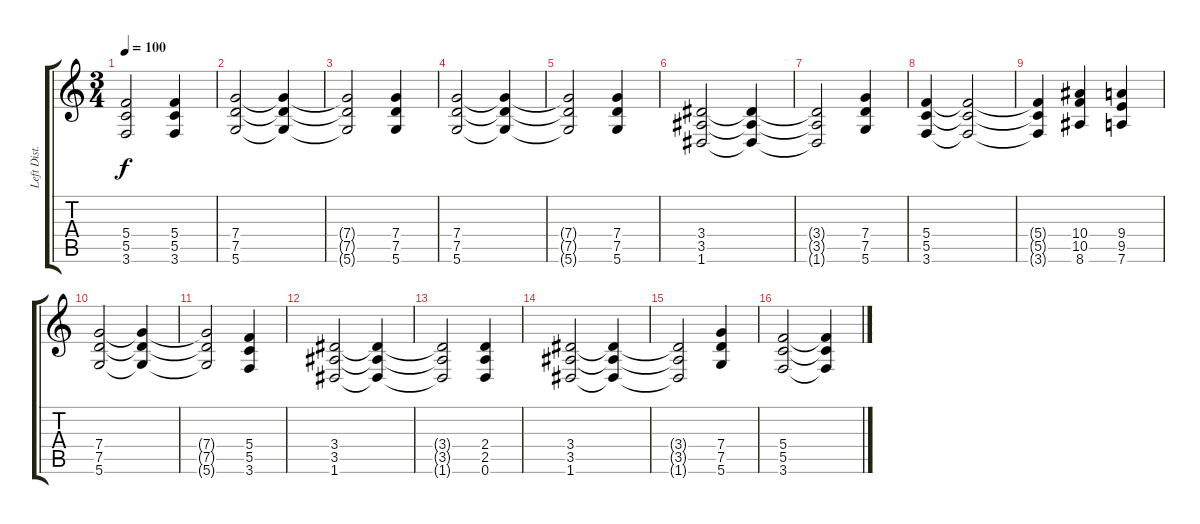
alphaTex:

\track ("Left Dist. Guitar" "Left Dist.") {instrument distortionguitar}
\staff {score tabs}
\tuning (D4 A3 F3 C3 G2 D2) {hide}
\ts (3 4)
\tempo 100
\clef g2
\ks c
(5.4{t} 5.5{t} 3.6{t}).2{dy f} (5.4 5.5 3.6).4 |
(7.4 7.5 5.6).2 (7.4{t} 7.5{t} 5.6{t}).4 |
(7.4{t} 7.5{t} 5.6{t}).2 (7.4 7.5 5.6).4 |
(7.4 7.5 5.6).2 (7.4{t} 7.5{t} 5.6{t}).4 |
(7.4{t} 7.5{t} 5.6{t}).2 (7.4 7.5 5.6).4 |
(3.4 3.5 1.6).2 (3.4{t} 3.5{t} 1.6{t}).4 |
(3.4{t} 3.5{t} 1.6{t}).2 (7.4 7.5 5.6).4 |
(5.4 5.5 3.6).4 (5.4{t} 5.5{t} 3.6{t}).2 |
(5.4{t} 5.5{t} 3.6{t}).4 (10.4 10.5 8.6).4 (9.4 9.5 7.6).4 |
(7.4 7.5 5.6).2 (7.4{t} 7.5{t} 5.6{t}).4 |
(7.4{t} 7.5{t} 5.6{t}).2 (5.4 5.5 3.6).4 |
(3.4 3.5 1.6).2 (3.4{t} 3.5{t} 1.6{t}).4 |
(3.4{t} 3.5{t} 1.6{t}).2 (2.4 2.5 0.6).4 |
(3.4 3.5 1.6).2 (3.4{t} 3.5{t} 1.6{t}).4 |
(3.4{t} 3.5{t} 1.6{t}).2 (7.4 7.5 5.6).4 |
(5.4 5.5 3.6).2 (5.4{t} 5.5{t} 3.6{t}).4
